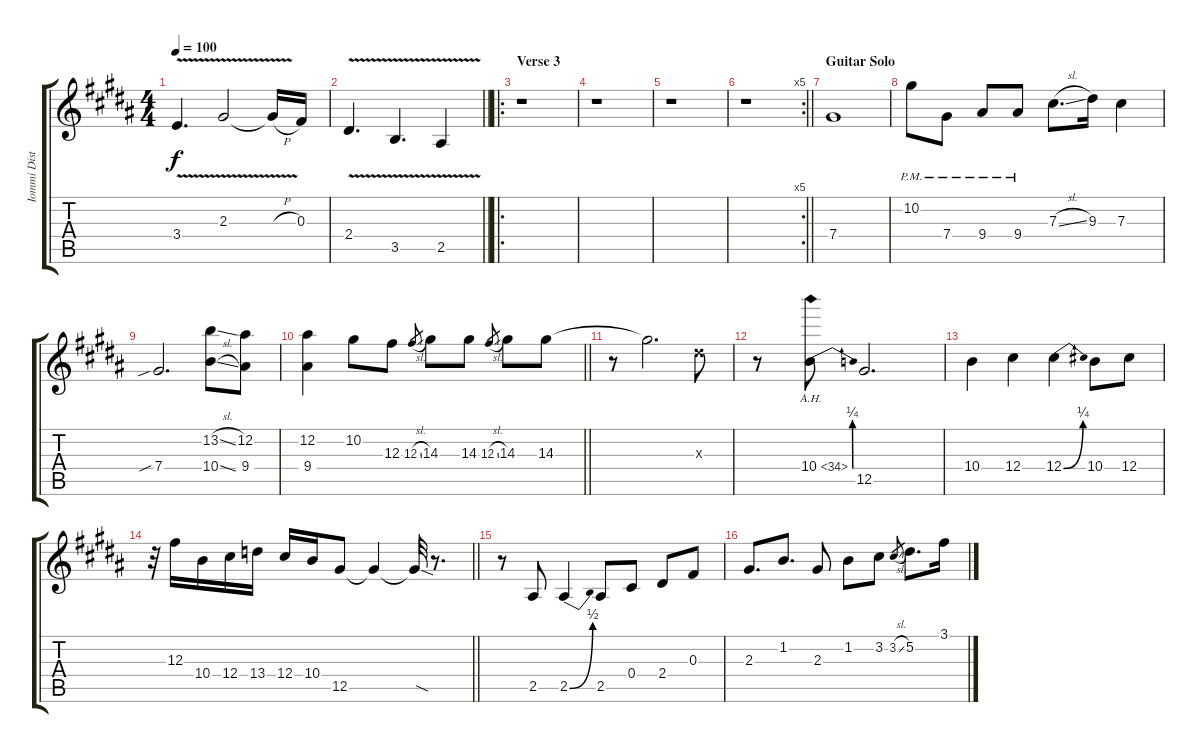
\track ("Iommi Distortion (Solo)" "Iommi Dist") {instrument distortionguitar}
\staff {score tabs}
\tuning (Eb4 Bb3 Gb3 Db3 Ab2 Eb2) {hide}
\ts (4 4)
\tempo 100
\clef g2
\ks b
3.4{v}.4{d dy f} 2.3{v}.2 2.3{h t}.16 0.3.16 |
\barLineRight lightlight
2.4{v}.4{d} 3.5{v}.4{d} 2.5{v}.4 |
\ro
\section ("" "Verse 3")
r.1 |
r.1 |
r.1 |
\rc 5
\barLineRight lightlight
r.1 |
\section ("" "Guitar Solo")
7.4.1 |
10.2{pm}.8 7.4{pm}.8 9.4{pm}.8 9.4{pm}.8 7.3{sl}.8{d} 9.3.16 7.3.4 |
7.4{sib}.2{d} (13.2{sl} 10.4{sl}).8 (12.2 9.4).8 |
\barLineRight lightlight
(12.2 9.4).4 10.2.8 12.3.8 12.3{sl}.8{gr} 14.3.8 14.3.8 12.3{sl}.8{gr} 14.3.8 14.3.8 |
r.8 14.3{t}.2{d} 9.3{x}.8 |
r.8 10.4{be (bend 0 0 60 1) ah 24}.8 12.5.2{d} |
10.4.4 12.4.4 12.4{be (bend 0 0 60 1)}.4 10.4.8 12.4.8 |
\barLineRight lightlight
r.32 12.3.16 10.4.16 12.4.16 13.4.16 12.4.16 10.4.16 12.5.8 12.5{t}.4 12.5{sod t}.32 r.8{d} |
r.8 2.5.8 2.5{be (bend 0 0 60 2)}.4 2.5.8 0.4.8 2.4.8 0.3.8 |
2.3.8{d} 1.2.8{d} 2.3.8 1.2.8 3.2.8 3.2{sl}.8{gr} 5.2.8{d} 3.1.16
